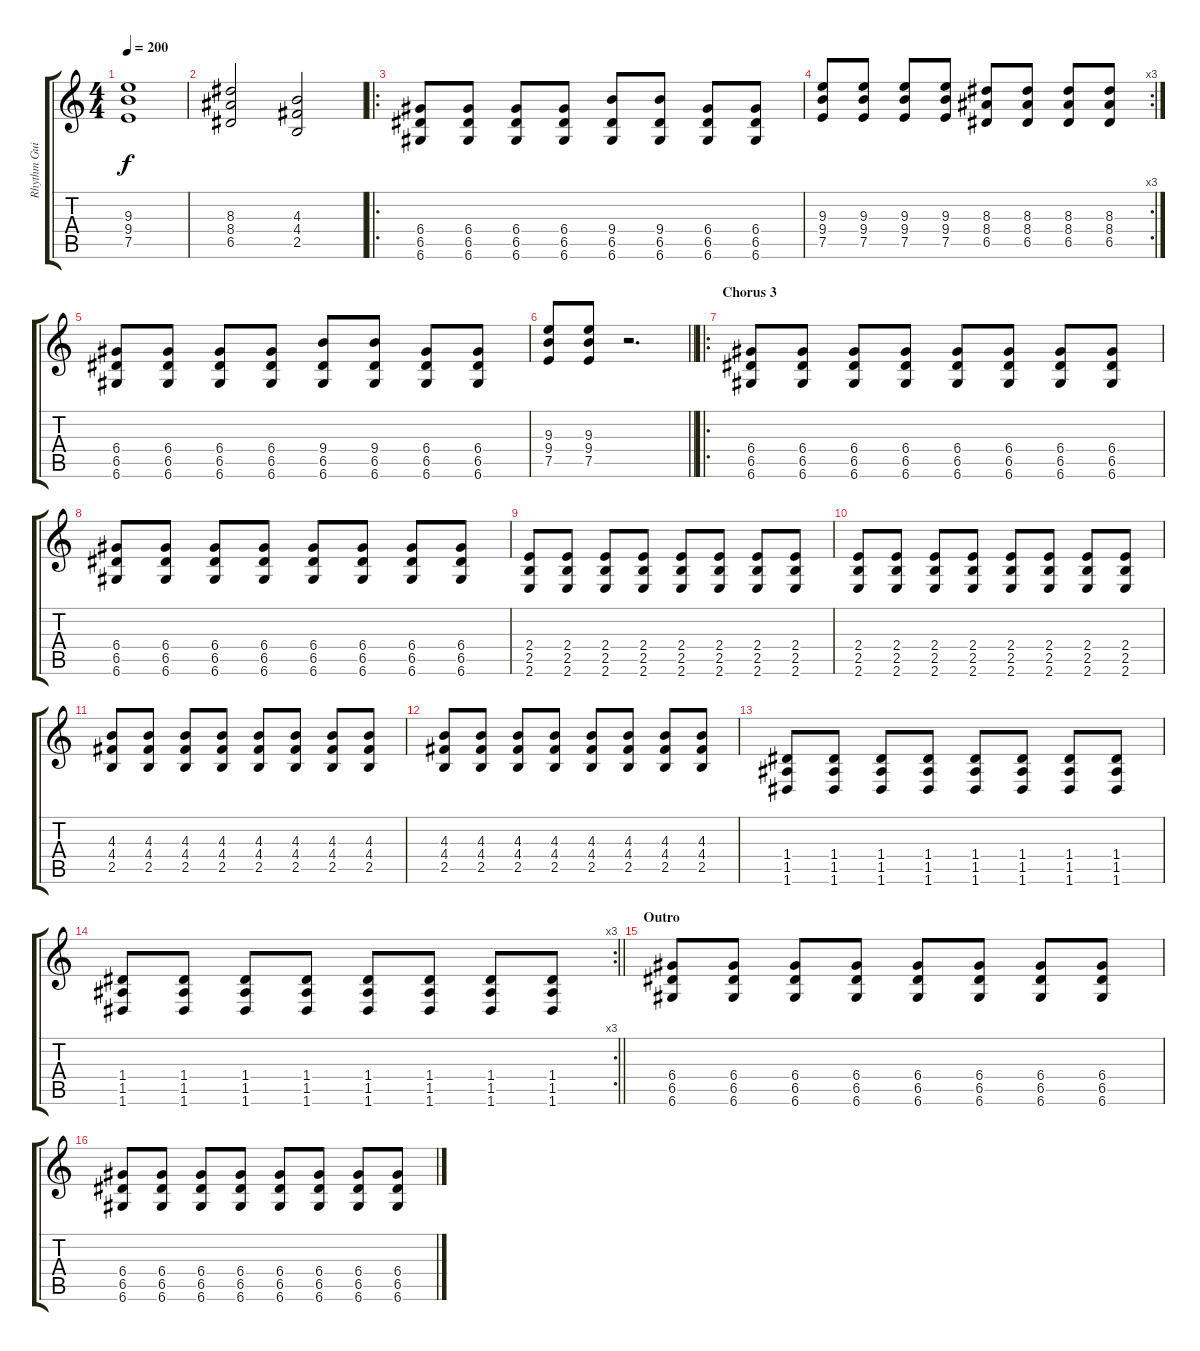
\track ("Rhythm Guitar" "Rhythm Gui") {instrument overdrivenguitar}
\staff {score tabs}
\tuning (E4 B3 G3 D3 A2 D2) {hide}
\ts (4 4)
\tempo 200
\clef g2
\ks c
(9.3 9.4 7.5).1{dy f} |
(8.3 8.4 6.5).2 (4.3 4.4 2.5).2 |
\ro
(6.4 6.5 6.6).8{instrument electricguitarmuted} (6.4 6.5 6.6).8 (6.4 6.5 6.6).8 (6.4 6.5 6.6).8 (9.4 6.5 6.6).8 (9.4 6.5 6.6).8 (6.4 6.5 6.6).8 (6.4 6.5 6.6).8 |
\rc 3
(9.3 9.4 7.5).8 (9.3 9.4 7.5).8 (9.3 9.4 7.5).8 (9.3 9.4 7.5).8 (8.3 8.4 6.5).8 (8.3 8.4 6.5).8 (8.3 8.4 6.5).8 (8.3 8.4 6.5).8 |
(6.4 6.5 6.6).8 (6.4 6.5 6.6).8 (6.4 6.5 6.6).8 (6.4 6.5 6.6).8 (9.4 6.5 6.6).8 (9.4 6.5 6.6).8 (6.4 6.5 6.6).8 (6.4 6.5 6.6).8 |
\barLineRight lightlight
(9.3 9.4 7.5).8{instrument overdrivenguitar} (9.3 9.4 7.5).8 r.2{d} |
\ro
\section ("" "Chorus 3")
(6.4 6.5 6.6).8 (6.4 6.5 6.6).8 (6.4 6.5 6.6).8 (6.4 6.5 6.6).8 (6.4 6.5 6.6).8 (6.4 6.5 6.6).8 (6.4 6.5 6.6).8 (6.4 6.5 6.6).8 |
(6.4 6.5 6.6).8 (6.4 6.5 6.6).8 (6.4 6.5 6.6).8 (6.4 6.5 6.6).8 (6.4 6.5 6.6).8 (6.4 6.5 6.6).8 (6.4 6.5 6.6).8 (6.4 6.5 6.6).8 |
(2.4 2.5 2.6).8 (2.4 2.5 2.6).8 (2.4 2.5 2.6).8 (2.4 2.5 2.6).8 (2.4 2.5 2.6).8 (2.4 2.5 2.6).8 (2.4 2.5 2.6).8 (2.4 2.5 2.6).8 |
(2.4 2.5 2.6).8 (2.4 2.5 2.6).8 (2.4 2.5 2.6).8 (2.4 2.5 2.6).8 (2.4 2.5 2.6).8 (2.4 2.5 2.6).8 (2.4 2.5 2.6).8 (2.4 2.5 2.6).8 |
(4.3 4.4 2.5).8 (4.3 4.4 2.5).8 (4.3 4.4 2.5).8 (4.3 4.4 2.5).8 (4.3 4.4 2.5).8 (4.3 4.4 2.5).8 (4.3 4.4 2.5).8 (4.3 4.4 2.5).8 |
(4.3 4.4 2.5).8 (4.3 4.4 2.5).8 (4.3 4.4 2.5).8 (4.3 4.4 2.5).8 (4.3 4.4 2.5).8 (4.3 4.4 2.5).8 (4.3 4.4 2.5).8 (4.3 4.4 2.5).8 |
(1.4 1.5 1.6).8 (1.4 1.5 1.6).8 (1.4 1.5 1.6).8 (1.4 1.5 1.6).8 (1.4 1.5 1.6).8 (1.4 1.5 1.6).8 (1.4 1.5 1.6).8 (1.4 1.5 1.6).8 |
\rc 3
\barLineRight lightlight
(1.4 1.5 1.6).8 (1.4 1.5 1.6).8 (1.4 1.5 1.6).8 (1.4 1.5 1.6).8 (1.4 1.5 1.6).8 (1.4 1.5 1.6).8 (1.4 1.5 1.6).8 (1.4 1.5 1.6).8 |
\section ("" "Outro")
(6.4 6.5 6.6).8 (6.4 6.5 6.6).8 (6.4 6.5 6.6).8 (6.4 6.5 6.6).8 (6.4 6.5 6.6).8 (6.4 6.5 6.6).8 (6.4 6.5 6.6).8 (6.4 6.5 6.6).8 |
(6.4 6.5 6.6).8 (6.4 6.5 6.6).8 (6.4 6.5 6.6).8 (6.4 6.5 6.6).8 (6.4 6.5 6.6).8 (6.4 6.5 6.6).8 (6.4 6.5 6.6).8 (6.4 6.5 6.6).8
